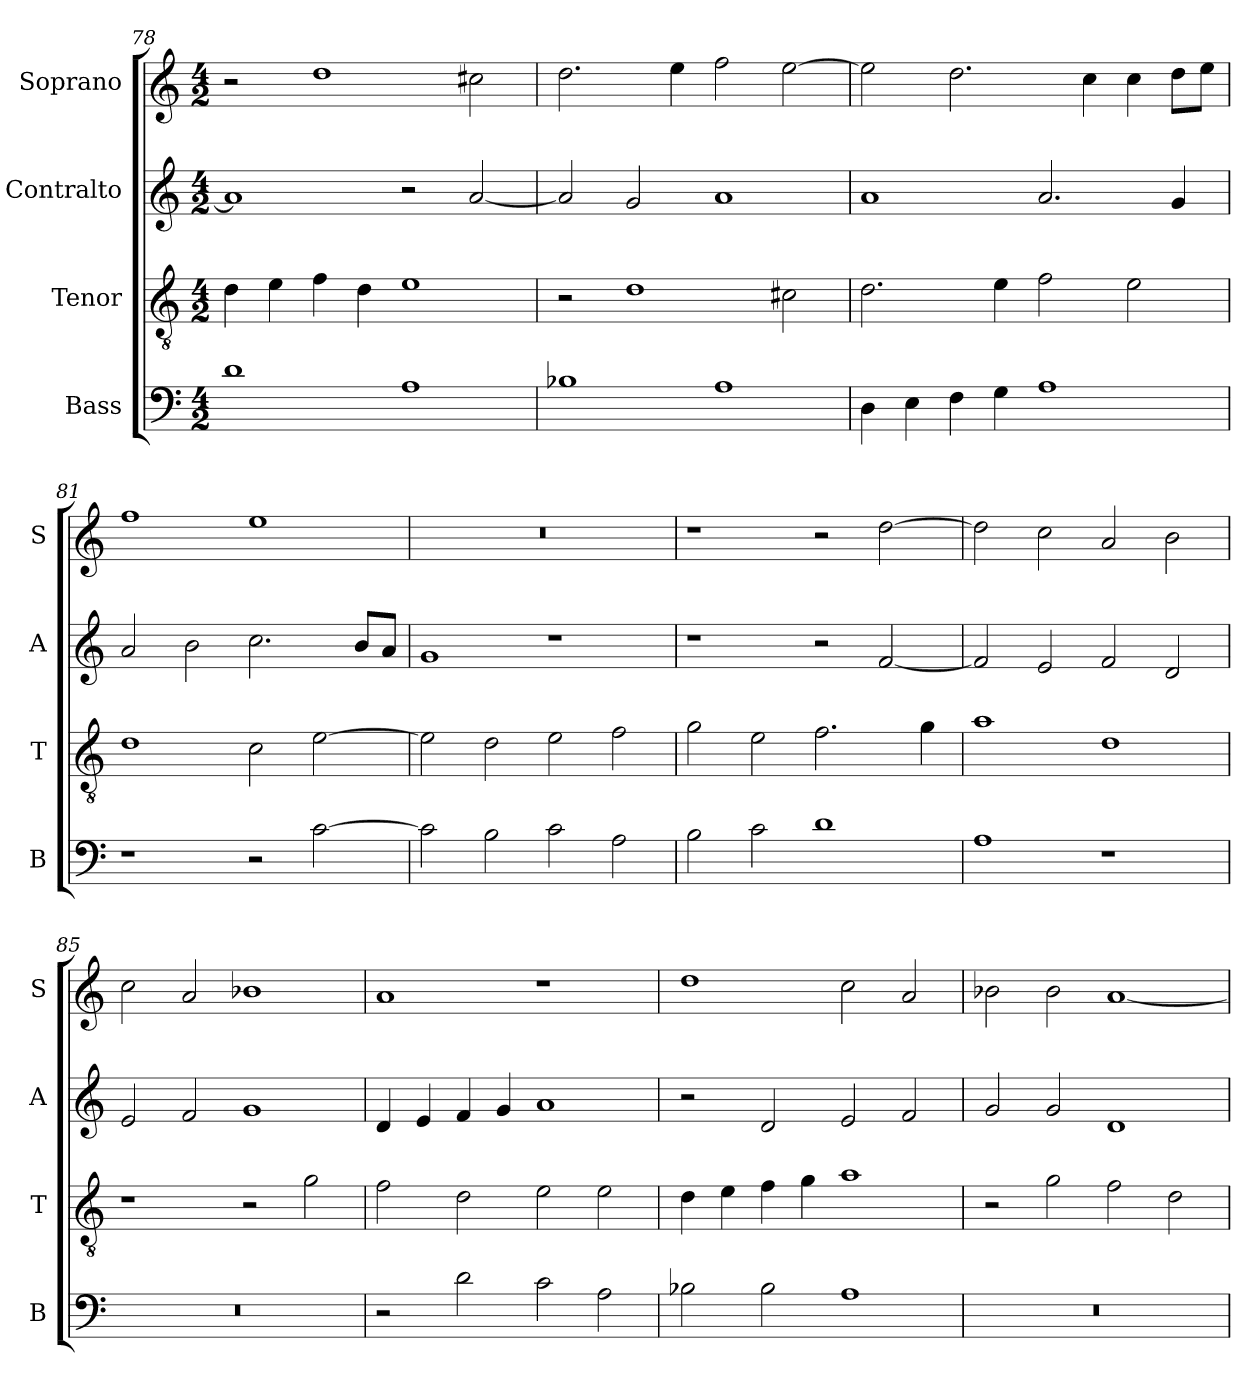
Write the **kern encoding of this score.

**kern	**kern	**kern	**kern
*part4	*part3	*part2	*part1
*staff4	*staff3	*staff2	*staff1
*I"Bass	*I"Tenor	*I"Contralto	*I"Soprano
*I'B	*I'T	*I'A	*I'S
*clefF4	*clefGv2	*clefG2	*clefG2
*k[]	*k[]	*k[]	*k[]
*D:dor	*D:dor	*D:dor	*D:dor
*M4/2	*M4/2	*M4/2	*M4/2
=78	=78	=78	=78
1d	4d	1a]	2r
.	4e	.	.
.	4f	.	1dd
.	4d	.	.
1A	1e	2r	.
.	.	[2a	2cc#X
=79	=79	=79	=79
1B-X	2r	2a]	2.dd
.	1d	2g	.
.	.	.	4ee
1A	.	1a	2ff
.	2c#X	.	[2ee
=80	=80	=80	=80
4D	2.d	1a	2ee]
4E	.	.	.
4F	.	.	2.dd
4G	4e	.	.
1A	2f	2.a	.
.	.	.	4cc
.	2e	.	4cc
.	.	4g	8dd\L
.	.	.	8ee\J
=81	=81	=81	=81
1r	1d	2a	1ff
.	.	2b	.
2r	2c	2.cc	1ee
[2c	[2e	.	.
.	.	8b/L	.
.	.	8a/J	.
=82	=82	=82	=82
2c]	2e]	1g	0r
2B	2d	.	.
2c	2e	1r	.
2A	2f	.	.
=83	=83	=83	=83
2B	2g	1r	1r
2c	2e	.	.
1d	2.f	2r	2r
.	.	[2f	[2dd
.	4g	.	.
=84	=84	=84	=84
1A	1a	2f]	2dd]
.	.	2e	2cc
1r	1d	2f	2a
.	.	2d	2b
=85	=85	=85	=85
0r	1r	2e	2cc
.	.	2f	2a
.	2r	1g	1b-X
.	2g	.	.
=86	=86	=86	=86
2r	2f	4d	1a
.	.	4e	.
2d	2d	4f	.
.	.	4g	.
2c	2e	1a	1r
2A	2e	.	.
=87	=87	=87	=87
2B-X	4d	2r	1dd
.	4e	.	.
2B-	4f	2d	.
.	4g	.	.
1A	1a	2e	2cc
.	.	2f	2a
=88	=88	=88	=88
0r	2r	2g	2b-X
.	2g	2g	2b-
.	2f	1d	[1a
.	2d	.	.
=	=	=	=
*-	*-	*-	*-
